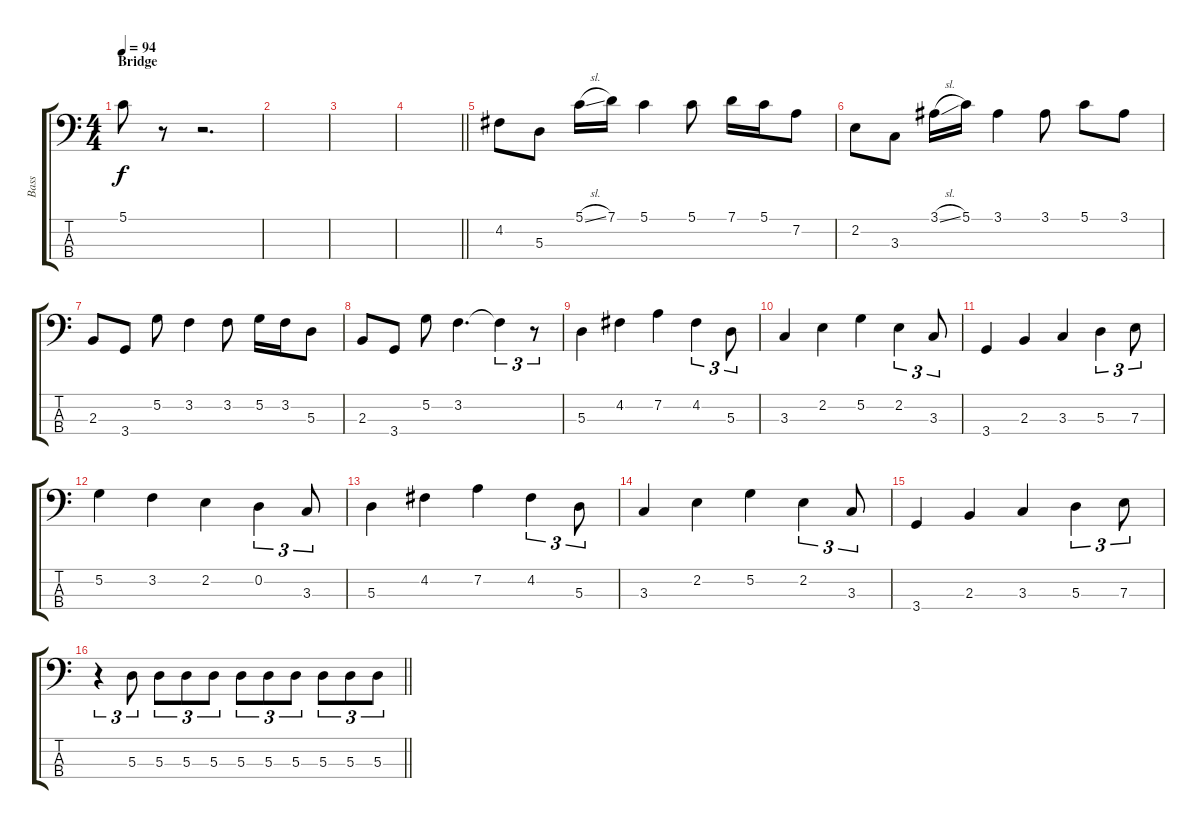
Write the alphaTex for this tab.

\track ("Bass" "Bass") {instrument electricbassfinger}
\staff {score tabs}
\tuning (G2 D2 A1 E1) {hide}
\ts (4 4)
\section ("" "Bridge")
\tempo 94
\clef f4
\ks c
5.1.8{dy f} r.8 r.2{d} |
|
|
\barLineRight lightlight
|
4.2.8 5.3.8 5.1{sl}.16 7.1.16 5.1.4 5.1.8 7.1.16 5.1.16 7.2.8 |
2.2.8 3.3.8 3.1{sl}.16 5.1.16 3.1.4 3.1.8 5.1.8 3.1.8 |
2.3.8 3.4.8 5.2.8 3.2.4 3.2.8 5.2.16 3.2.16 5.3.8 |
2.3.8 3.4.8 5.2.8 3.2.4{d} 3.2{t}.4{tu (3 2)} r.8{tu (3 2)} |
5.3.4 4.2.4 7.2.4 4.2.4{tu (3 2)} 5.3.8{tu (3 2)} |
3.3.4 2.2.4 5.2.4 2.2.4{tu (3 2)} 3.3.8{tu (3 2)} |
3.4.4 2.3.4 3.3.4 5.3.4{tu (3 2)} 7.3.8{tu (3 2)} |
5.2.4 3.2.4 2.2.4 0.2.4{tu (3 2)} 3.3.8{tu (3 2)} |
5.3.4 4.2.4 7.2.4 4.2.4{tu (3 2)} 5.3.8{tu (3 2)} |
3.3.4 2.2.4 5.2.4 2.2.4{tu (3 2)} 3.3.8{tu (3 2)} |
3.4.4 2.3.4 3.3.4 5.3.4{tu (3 2)} 7.3.8{tu (3 2)} |
\barLineRight lightlight
r.4{tu (3 2)} 5.3.8{tu (3 2)} 5.3.8{tu (3 2)} 5.3.8{tu (3 2)} 5.3.8{tu (3 2)} 5.3.8{tu (3 2)} 5.3.8{tu (3 2)} 5.3.8{tu (3 2)} 5.3.8{tu (3 2)} 5.3.8{tu (3 2)} 5.3.8{tu (3 2)}
